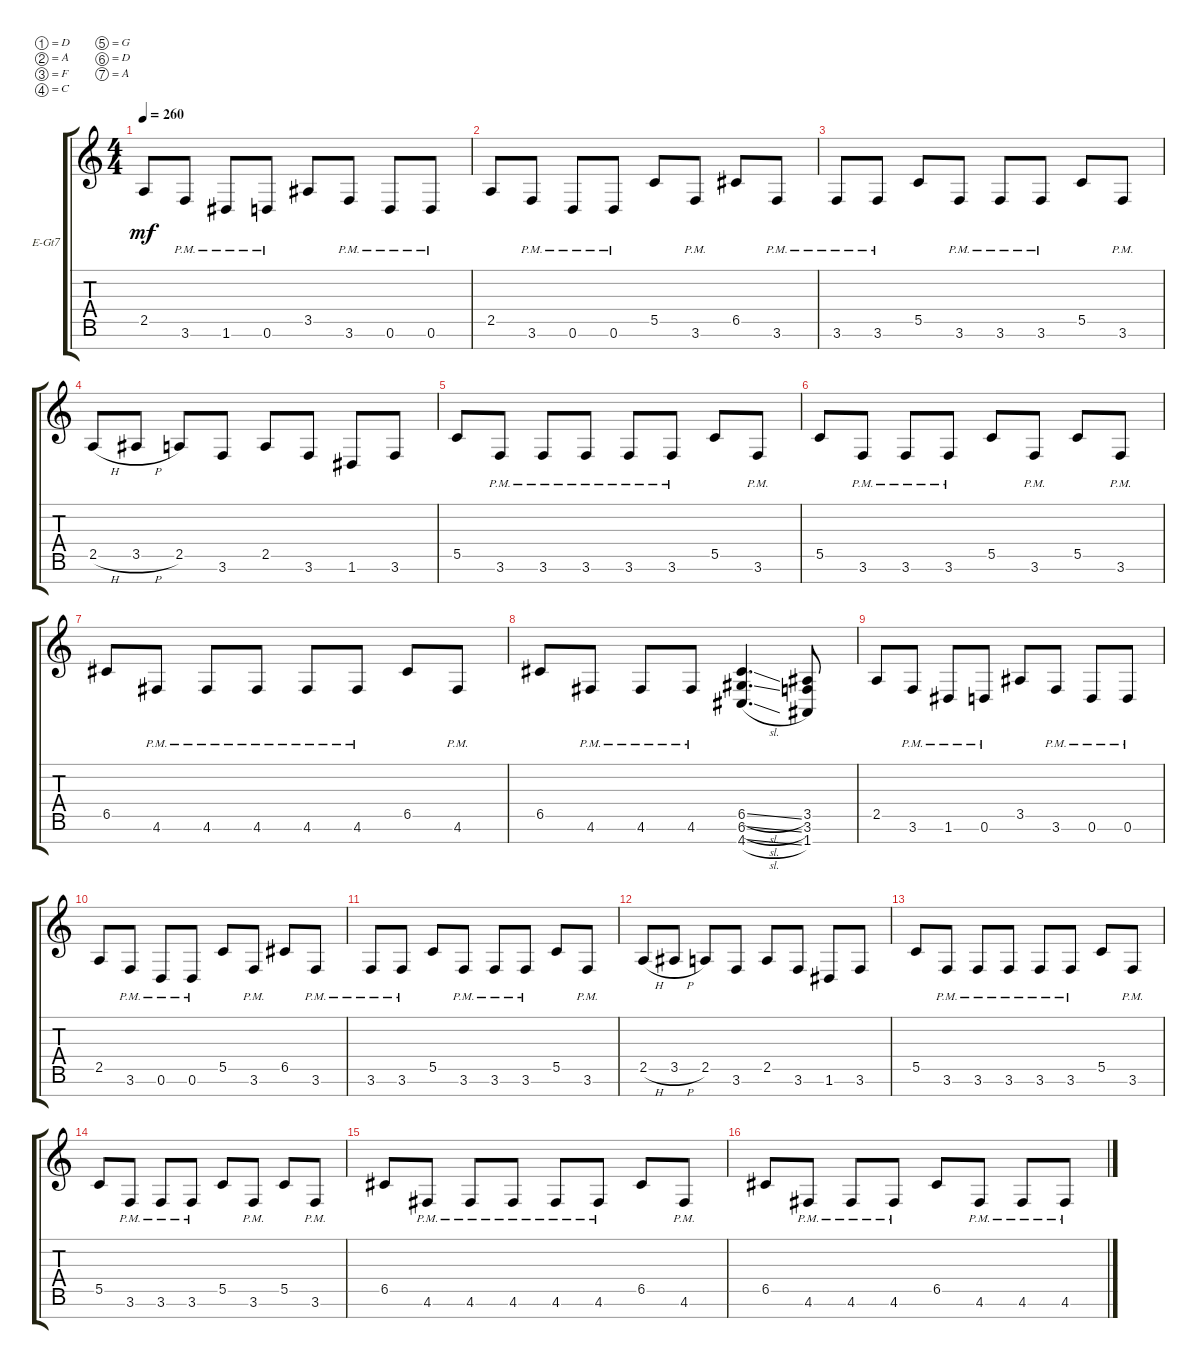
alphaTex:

\defaultSystemsLayout 4
\bracketExtendMode groupsimilarinstruments
\firstSystemTrackNameOrientation horizontal
\otherSystemsTrackNameOrientation horizontal
\track ("Electric Guitar" "E-Gt7") {instrument overdrivenguitar}
\staff {score tabs}
\tuning (D4 A3 F3 C3 G2 D2 A1)
\ts (4 4)
\tempo 260
\clef g2
\scale
0.333333
\ks c
2.5.8{dy mf instrument overdrivenguitar} 3.6{pm}.8 1.6{pm}.8 0.6{pm}.8 3.5.8 3.6{pm}.8 0.6{pm}.8 0.6{pm}.8 |
\scale
0.333333 2.5.8 3.6{pm}.8 0.6{pm}.8 0.6{pm}.8 5.5.8 3.6{pm}.8 6.5.8 3.6{pm}.8 |
\scale
0.333333 3.6{pm}.8 3.6{pm}.8 5.5.8 3.6{pm}.8 3.6{pm}.8 3.6{pm}.8 5.5.8 3.6{pm}.8 |
\scale
0.333333 2.5{h}.8 3.5{h}.8 2.5.8 3.6.8 2.5.8 3.6.8 1.6.8 3.6.8 |
\scale
0.333333 5.5.8 3.6{pm}.8 3.6{pm}.8 3.6{pm}.8 3.6{pm}.8 3.6{pm}.8 5.5.8 3.6{pm}.8 |
\scale
0.333333 5.5.8 3.6{pm}.8 3.6{pm}.8 3.6{pm}.8 5.5.8 3.6{pm}.8 5.5.8 3.6{pm}.8 |
\scale
0.333333 6.5.8 4.6{pm}.8 4.6{pm}.8 4.6{pm}.8 4.6{pm}.8 4.6{pm}.8 6.5.8 4.6{pm}.8 |
\scale
0.333333 6.5.8 4.6{pm}.8 4.6{pm}.8 4.6{pm}.8 (6.5{sl} 6.6{sl} 4.7{sl}).4{d} (1.7 3.6 3.5).8 |
\scale
0.333333 2.5.8 3.6{pm}.8 1.6{pm}.8 0.6{pm}.8 3.5.8 3.6{pm}.8 0.6{pm}.8 0.6{pm}.8 |
\scale
0.333333 2.5.8 3.6{pm}.8 0.6{pm}.8 0.6{pm}.8 5.5.8 3.6{pm}.8 6.5.8 3.6{pm}.8 |
\scale
0.333333 3.6{pm}.8 3.6{pm}.8 5.5.8 3.6{pm}.8 3.6{pm}.8 3.6{pm}.8 5.5.8 3.6{pm}.8 |
\scale
0.333333 2.5{h}.8 3.5{h}.8 2.5.8 3.6.8 2.5.8 3.6.8 1.6.8 3.6.8 |
\scale
0.333333 5.5.8 3.6{pm}.8 3.6{pm}.8 3.6{pm}.8 3.6{pm}.8 3.6{pm}.8 5.5.8 3.6{pm}.8 |
\scale
0.333333 5.5.8 3.6{pm}.8 3.6{pm}.8 3.6{pm}.8 5.5.8 3.6{pm}.8 5.5.8 3.6{pm}.8 |
\scale
0.333333 6.5.8 4.6{pm}.8 4.6{pm}.8 4.6{pm}.8 4.6{pm}.8 4.6{pm}.8 6.5.8 4.6{pm}.8 |
\scale
0.333333 6.5.8 4.6{pm}.8 4.6{pm}.8 4.6{pm}.8 6.5.8 4.6{pm}.8 4.6{pm}.8 4.6{pm}.8
